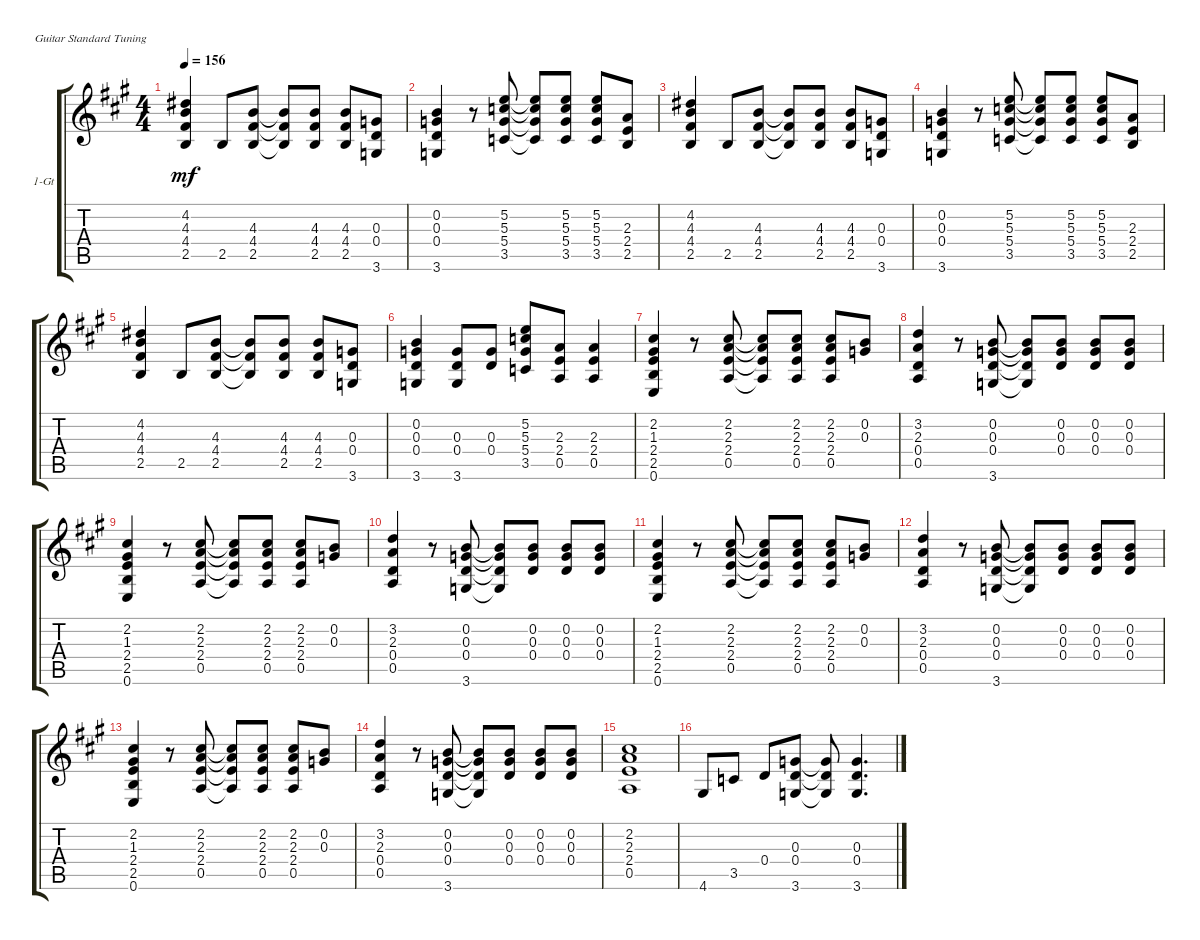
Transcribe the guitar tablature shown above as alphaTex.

\defaultSystemsLayout 4
\bracketExtendMode groupsimilarinstruments
\firstSystemTrackNameOrientation horizontal
\otherSystemsTrackNameOrientation horizontal
\track ("1 Guitar" "1-Gt") {instrument electricguitarclean}
\staff {score tabs}
\tuning (E4 B3 G3 D3 A2 E2)
\ts (4 4)
\tempo 156
\clef g2
\scale
0.960908
\ks a
(2.5 4.3 4.4 4.2).4{dy mf} 2.5.8 (2.5 4.4 4.3).8 (2.5{t} 4.4{t} 4.3{t}).8 (2.5 4.4 4.3).8 (2.5 4.4 4.3).8 (3.6 0.4 0.3).8 |
\scale
1.07818 (3.6 0.4 0.3 0.2).4 r.8 (3.5 5.4 5.3 5.2).8 (3.5{t} 5.4{t} 5.3{t} 5.2{t}).8 (3.5 5.4 5.3 5.2).8 (3.5 5.4 5.3 5.2).8 (2.5 2.4 2.3).8 |
\scale
0.960908 (2.5 4.3 4.4 4.2).4 2.5.8 (2.5 4.4 4.3).8 (2.5{t} 4.4{t} 4.3{t}).8 (2.5 4.4 4.3).8 (2.5 4.4 4.3).8 (3.6 0.4 0.3).8 |
\scale
0.960908 (3.6 0.4 0.3 0.2).4 r.8 (3.5 5.4 5.3 5.2).8 (3.5{t} 5.4{t} 5.3{t} 5.2{t}).8 (3.5 5.4 5.3 5.2).8 (3.5 5.4 5.3 5.2).8 (2.5 2.4 2.3).8 |
\scale
1.07818 (2.5 4.3 4.4 4.2).4 2.5.8 (2.5 4.4 4.3).8 (2.5{t} 4.4{t} 4.3{t}).8 (2.5 4.4 4.3).8 (2.5 4.4 4.3).8 (3.6 0.4 0.3).8 |
\scale
0.960908 (3.6 0.4 0.3 0.2).4 (3.6 0.4 0.3).8 (0.4 0.3).8 (3.5 5.4 5.3 5.2).8 (0.5 2.4 2.3).8 (2.3 2.4 0.5).4 |
\scale
0.960908 (0.6 2.5 2.4 1.3 2.2).4 r.8 (0.5 2.4 2.3 2.2).8 (0.5{t} 2.4{t} 2.3{t} 2.2{t}).8 (0.5 2.4 2.3 2.2).8 (0.5 2.4 2.3 2.2).8 (0.2 0.3).8 |
\scale
1.07818 (3.2 2.3 0.4 0.5).4 r.8 (3.6 0.4 0.3 0.2).8 (3.6{t} 0.4{t} 0.3{t} 0.2{t}).8 (0.2 0.3 0.4).8 (0.4 0.3 0.2).8 (0.4 0.3 0.2).8 |
\scale
0.960908 (0.6 2.5 2.4 1.3 2.2).4 r.8 (0.5 2.4 2.3 2.2).8 (0.5{t} 2.4{t} 2.3{t} 2.2{t}).8 (0.5 2.4 2.3 2.2).8 (0.5 2.4 2.3 2.2).8 (0.2 0.3).8 |
\scale
0.960908 (3.2 2.3 0.4 0.5).4 r.8 (3.6 0.4 0.3 0.2).8 (3.6{t} 0.4{t} 0.3{t} 0.2{t}).8 (0.2 0.3 0.4).8 (0.4 0.3 0.2).8 (0.4 0.3 0.2).8 |
\scale
1.07818 (0.6 2.5 2.4 1.3 2.2).4 r.8 (0.5 2.4 2.3 2.2).8 (0.5{t} 2.4{t} 2.3{t} 2.2{t}).8 (0.5 2.4 2.3 2.2).8 (0.5 2.4 2.3 2.2).8 (0.2 0.3).8 |
\scale
0.960908 (3.2 2.3 0.4 0.5).4 r.8 (3.6 0.4 0.3 0.2).8 (3.6{t} 0.4{t} 0.3{t} 0.2{t}).8 (0.2 0.3 0.4).8 (0.4 0.3 0.2).8 (0.4 0.3 0.2).8 |
\scale
0.960908 (0.6 2.5 2.4 1.3 2.2).4 r.8 (0.5 2.4 2.3 2.2).8 (0.5{t} 2.4{t} 2.3{t} 2.2{t}).8 (0.5 2.4 2.3 2.2).8 (0.5 2.4 2.3 2.2).8 (0.2 0.3).8 |
\scale
1.07818 (3.2 2.3 0.4 0.5).4 r.8 (3.6 0.4 0.3 0.2).8 (3.6{t} 0.4{t} 0.3{t} 0.2{t}).8 (0.2 0.3 0.4).8 (0.4 0.3 0.2).8 (0.4 0.3 0.2).8 |
\scale
0.960908 (2.2 2.3 2.4 0.5).1 |
\scale
0.960908 4.6.8 3.5.8 0.4.8 (3.6 0.4 0.3).8 (3.6{t} 0.4{t} 0.3{t}).8 (3.6 0.4 0.3).4{d}
